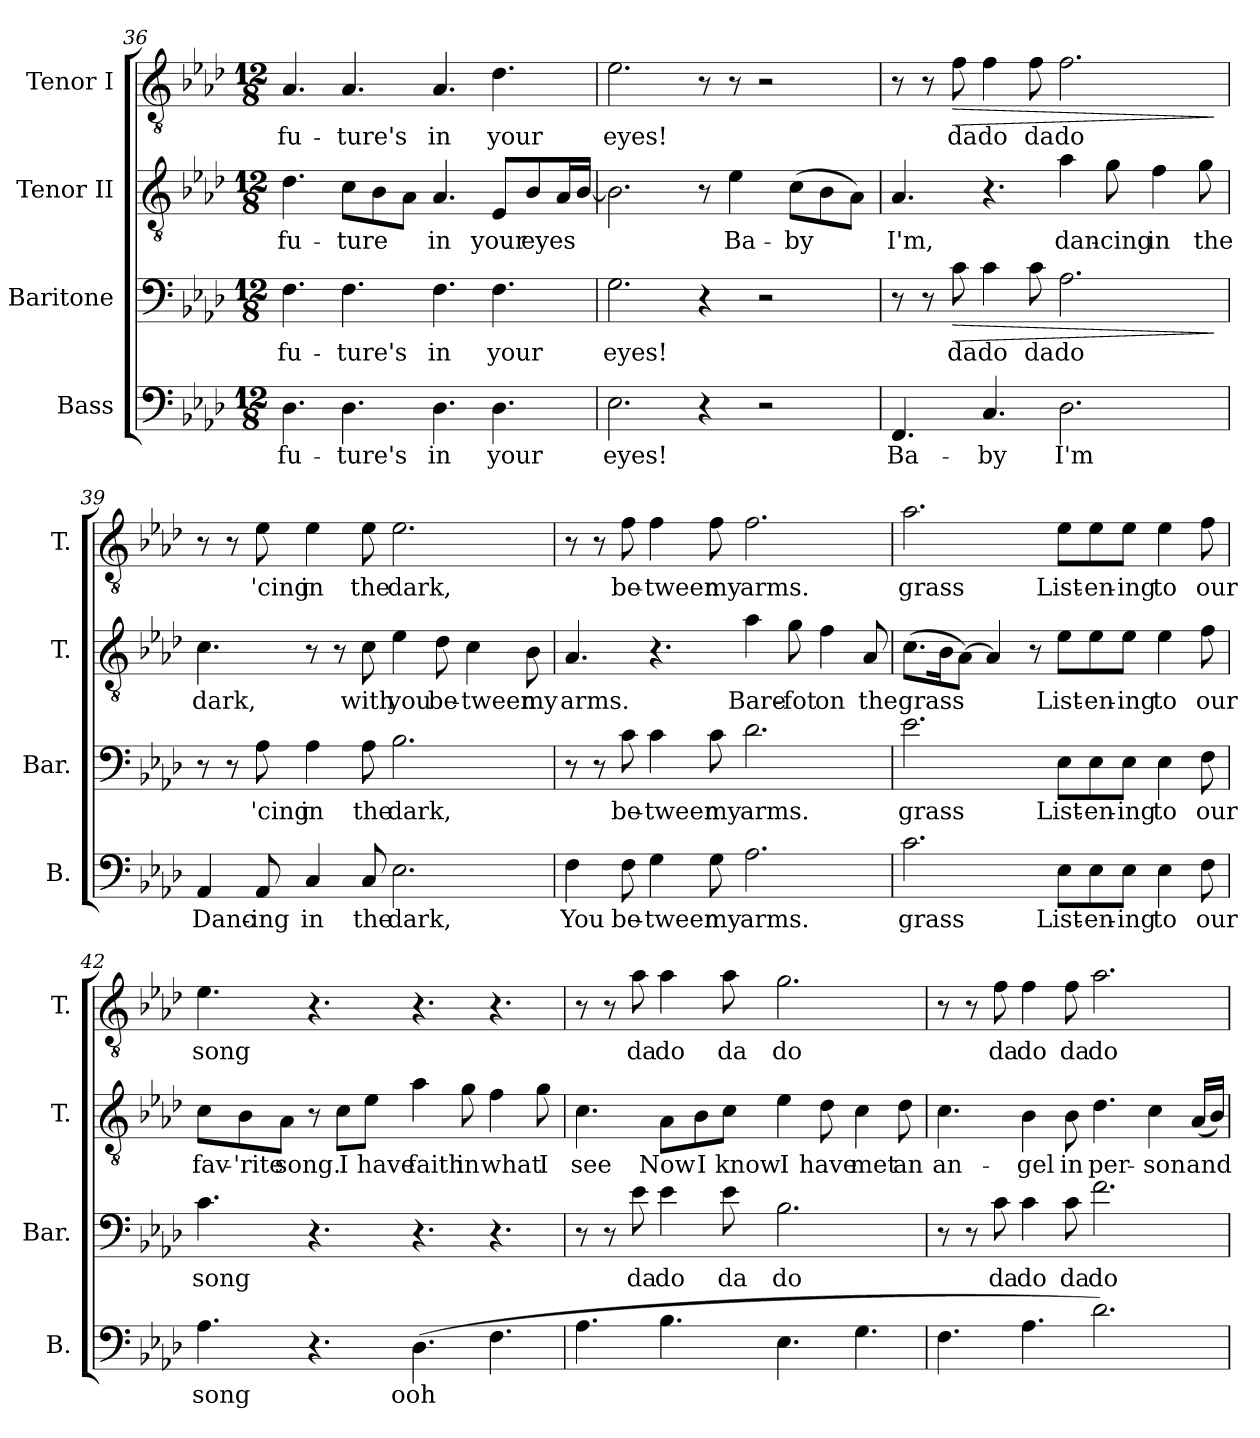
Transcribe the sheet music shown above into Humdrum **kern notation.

**kern	**text	**kern	**text	**dynam	**kern	**text	**kern	**text	**dynam
*part4	*part4	*part3	*part3	*part3	*part2	*part2	*part1	*part1	*part1
*staff4	*staff4	*staff3	*staff3	*staff3	*staff2	*staff2	*staff1	*staff1	*staff1
*I"Bass	*	*I"Baritone	*	*	*I"Tenor II	*	*I"Tenor I	*	*
*I'B.	*	*I'Bar.	*	*	*I'T.	*	*I'T.	*	*
*clefF4	*	*clefF4	*	*	*clefGv2	*	*clefGv2	*	*
*k[b-e-a-d-]	*	*k[b-e-a-d-]	*	*	*k[b-e-a-d-]	*	*k[b-e-a-d-]	*	*
*M12/8	*	*M12/8	*	*	*M12/8	*	*M12/8	*	*
=36	=36	=36	=36	=36	=36	=36	=36	=36	=36
!	!LO:LY:b	!	!LO:LY:b	!	!	!LO:LY:b	!	!LO:LY:b	!
4.D-\	fu-	4.F\	fu-	.	4.d-\	fu-	4.A-/	fu-	.
!	!LO:LY:b	!	!LO:LY:b	!	!	!LO:LY:b	!	!LO:LY:b	!
4.D-\	-ture's	4.F\	-ture's	.	8c\L	-ture	4.A-/	-ture's	.
.	.	.	.	.	8B-\	.	.	.	.
.	.	.	.	.	8A-\J	.	.	.	.
!	!LO:LY:b	!	!LO:LY:b	!	!	!LO:LY:b	!	!LO:LY:b	!
4.D-\	in	4.F\	in	.	4.A-/	in	4.A-/	in	.
!	!LO:LY:b	!	!LO:LY:b	!	!	!LO:LY:b	!	!LO:LY:b	!
4.D-\	your	4.F\	your	.	8E-/L	your	4.d-\	your	.
!	!	!	!	!	!	!LO:LY:b	!	!	!
.	.	.	.	.	8B-/	eyes	.	.	.
.	.	.	.	.	16A-/L	.	.	.	.
.	.	.	.	.	[16B-/JJ	.	.	.	.
=37	=37	=37	=37	=37	=37	=37	=37	=37	=37
!	!LO:LY:b	!	!LO:LY:b	!	!	!	!	!LO:LY:b	!
2.E-\	eyes!	2.G\	eyes!	.	2.B-\]	.	2.e-\	eyes!	.
4r	.	4r	.	.	8r	.	8r	.	.
!	!	!	!	!	!	!LO:LY:b	!	!	!
.	.	.	.	.	4e-\	Ba-	8r	.	.
2r	.	2r	.	.	.	.	2r	.	.
!	!	!	!	!	!	!LO:LY:b	!	!	!
.	.	.	.	.	(8c\L	-by	.	.	.
.	.	.	.	.	8B-\	.	.	.	.
.	.	.	.	.	8A-\J)	.	.	.	.
!!LO:LB:g=z
=38	=38	=38	=38	=38	=38	=38	=38	=38	=38
!	!LO:LY:b	!	!	!	!	!LO:LY:b	!	!	!
4.FF/	Ba-	8r	.	.	4.A-/	I'm,	8r	.	.
.	.	8r	.	.	.	.	8r	.	.
!	!	!	!LO:LY:b	!LO:HP:b	!	!	!	!LO:LY:b	!LO:HP:b
.	.	8c\	da	>	.	.	8f\	da	>
!	!LO:LY:b	!	!LO:LY:b	!	!	!	!	!LO:LY:b	!
4.C/	-by	4c\	do	.	4.r	.	4f\	do	.
!	!	!	!LO:LY:b	!	!	!	!	!LO:LY:b	!
.	.	8c\	da	.	.	.	8f\	da	.
!	!LO:LY:b	!	!LO:LY:b	!	!	!LO:LY:b	!	!LO:LY:b	!
2.D-\	I'm	2.A-\	do	.	4a-\	dan-	2.f\	do	.
!	!	!	!	!	!	!LO:LY:b	!	!	!
.	.	.	.	.	8g\	-cing	.	.	.
!	!	!	!	!	!	!LO:LY:b	!	!	!
.	.	.	.	.	4f\	in	.	.	.
!	!	!	!	!	!	!LO:LY:b	!	!	!
.	.	.	.	.	8g\	the	.	.	.
.	.	.	.	]	.	.	.	.	]
=39	=39	=39	=39	=39	=39	=39	=39	=39	=39
!	!LO:LY:b	!	!	!	!	!LO:LY:b	!	!	!
4AA-/	Danc-	8r	.	.	4.c\	dark,	8r	.	.
.	.	8r	.	.	.	.	8r	.	.
!	!LO:LY:b	!	!LO:LY:b	!	!	!	!	!LO:LY:b	!
8AA-/	-ing	8A-\	'cing	.	.	.	8e-\	'cing	.
!	!LO:LY:b	!	!LO:LY:b	!	!	!	!	!LO:LY:b	!
4C/	in	4A-\	in	.	8r	.	4e-\	in	.
.	.	.	.	.	8r	.	.	.	.
!	!LO:LY:b	!	!LO:LY:b	!	!	!LO:LY:b	!	!LO:LY:b	!
8C/	the	8A-\	the	.	8c\	with	8e-\	the	.
!	!LO:LY:b	!	!LO:LY:b	!	!	!LO:LY:b	!	!LO:LY:b	!
2.E-\	dark,	2.B-\	dark,	.	4e-\	you	2.e-\	dark,	.
!	!	!	!	!	!	!LO:LY:b	!	!	!
.	.	.	.	.	8d-\	be-	.	.	.
!	!	!	!	!	!	!LO:LY:b	!	!	!
.	.	.	.	.	4c\	-tween	.	.	.
!	!	!	!	!	!	!LO:LY:b	!	!	!
.	.	.	.	.	8B-\	my	.	.	.
=40	=40	=40	=40	=40	=40	=40	=40	=40	=40
!	!LO:LY:b	!	!	!	!	!LO:LY:b	!	!	!
4F\	You	8r	.	.	4.A-/	arms.	8r	.	.
.	.	8r	.	.	.	.	8r	.	.
!	!LO:LY:b	!	!LO:LY:b	!	!	!	!	!LO:LY:b	!
8F\	be-	8c\	be-	.	.	.	8f\	be-	.
!	!LO:LY:b	!	!LO:LY:b	!	!	!	!	!LO:LY:b	!
4G\	-tween	4c\	-tween	.	4.r	.	4f\	-tween	.
!	!LO:LY:b	!	!LO:LY:b	!	!	!	!	!LO:LY:b	!
8G\	my	8c\	my	.	.	.	8f\	my	.
!	!LO:LY:b	!	!LO:LY:b	!	!	!LO:LY:b	!	!LO:LY:b	!
2.A-\	arms.	2.d-\	arms.	.	4a-\	Bare-	2.f\	arms.	.
!	!	!	!	!	!	!LO:LY:b	!	!	!
.	.	.	.	.	8g\	-fot	.	.	.
!	!	!	!	!	!	!LO:LY:b	!	!	!
.	.	.	.	.	4f\	on	.	.	.
!	!	!	!	!	!	!LO:LY:b	!	!	!
.	.	.	.	.	8A-/	the	.	.	.
=41	=41	=41	=41	=41	=41	=41	=41	=41	=41
!	!LO:LY:b	!	!LO:LY:b	!	!	!LO:LY:b	!	!LO:LY:b	!
2.c\	grass	2.e-\	grass	.	(8.c\L	grass	2.a-\	grass	.
.	.	.	.	.	16B-\K	.	.	.	.
.	.	.	.	.	[8A-\J)	.	.	.	.
.	.	.	.	.	4A-/]	.	.	.	.
.	.	.	.	.	8r	.	.	.	.
!	!LO:LY:b	!	!LO:LY:b	!	!	!LO:LY:b	!	!LO:LY:b	!
8E-\L	List-	8E-\L	List-	.	8e-\L	List-	8e-\L	List-	.
!	!LO:LY:b	!	!LO:LY:b	!	!	!LO:LY:b	!	!LO:LY:b	!
8E-\	-en-	8E-\	-en-	.	8e-\	-en-	8e-\	-en-	.
!	!LO:LY:b	!	!LO:LY:b	!	!	!LO:LY:b	!	!LO:LY:b	!
8E-\J	-ing	8E-\J	-ing	.	8e-\J	-ing	8e-\J	-ing	.
!	!LO:LY:b	!	!LO:LY:b	!	!	!LO:LY:b	!	!LO:LY:b	!
4E-\	to	4E-\	to	.	4e-\	to	4e-\	to	.
!	!LO:LY:b	!	!LO:LY:b	!	!	!LO:LY:b	!	!LO:LY:b	!
8F\	our	8F\	our	.	8f\	our	8f\	our	.
!!LO:LB:g=z
=42	=42	=42	=42	=42	=42	=42	=42	=42	=42
!	!LO:LY:b	!	!LO:LY:b	!	!	!LO:LY:b	!	!LO:LY:b	!
4.A-\	song	4.c\	song	.	8c\L	fav-	4.e-\	song	.
!	!	!	!	!	!	!LO:LY:b	!	!	!
.	.	.	.	.	8B-\	-'rite	.	.	.
!	!	!	!	!	!	!LO:LY:b	!	!	!
.	.	.	.	.	8A-\J	song.	.	.	.
4.r	.	4.r	.	.	8r	.	4.r	.	.
!	!	!	!	!	!	!LO:LY:b	!	!	!
.	.	.	.	.	8c\L	I	.	.	.
!	!	!	!	!	!	!LO:LY:b	!	!	!
.	.	.	.	.	8e-\J	have	.	.	.
!	!LO:LY:b	!	!	!	!	!LO:LY:b	!	!	!
(4.D-\	ooh	4.r	.	.	4a-\	faith	4.r	.	.
!	!	!	!	!	!	!LO:LY:b	!	!	!
.	.	.	.	.	8g\	in	.	.	.
!	!	!	!	!	!	!LO:LY:b	!	!	!
4.F\	.	4.r	.	.	4f\	what	4.r	.	.
!	!	!	!	!	!	!LO:LY:b	!	!	!
.	.	.	.	.	8g\	I	.	.	.
=43	=43	=43	=43	=43	=43	=43	=43	=43	=43
!	!	!	!	!	!	!LO:LY:b	!	!	!
4.A-\	.	8r	.	.	4.c\	see	8r	.	.
.	.	8r	.	.	.	.	8r	.	.
!	!	!	!LO:LY:b	!	!	!	!	!LO:LY:b	!
.	.	8e-\	da	.	.	.	8a-\	da	.
!	!	!	!LO:LY:b	!	!	!LO:LY:b	!	!LO:LY:b	!
4.B-\	.	4e-\	do	.	8A-\L	Now	4a-\	do	.
!	!	!	!	!	!	!LO:LY:b	!	!	!
.	.	.	.	.	8B-\	I	.	.	.
!	!	!	!LO:LY:b	!	!	!LO:LY:b	!	!LO:LY:b	!
.	.	8e-\	da	.	8c\J	know	8a-\	da	.
!	!	!	!LO:LY:b	!	!	!LO:LY:b	!	!LO:LY:b	!
4.E-\	.	2.B-\	do	.	4e-\	I	2.g\	do	.
!	!	!	!	!	!	!LO:LY:b	!	!	!
.	.	.	.	.	8d-\	have	.	.	.
!	!	!	!	!	!	!LO:LY:b	!	!	!
4.G\	.	.	.	.	4c\	met	.	.	.
!	!	!	!	!	!	!LO:LY:b	!	!	!
.	.	.	.	.	8d-\	an	.	.	.
=44	=44	=44	=44	=44	=44	=44	=44	=44	=44
!	!	!	!	!	!	!LO:LY:b	!	!	!
4.F\	.	8r	.	.	4.c\	an-	8r	.	.
.	.	8r	.	.	.	.	8r	.	.
!	!	!	!LO:LY:b	!	!	!	!	!LO:LY:b	!
.	.	8c\	da	.	.	.	8f\	da	.
!	!	!	!LO:LY:b	!	!	!LO:LY:b	!	!LO:LY:b	!
4.A-\	.	4c\	do	.	4B-\	gel	4f\	do	.
!	!	!	!LO:LY:b	!	!	!LO:LY:b	!	!LO:LY:b	!
.	.	8c\	da	.	8B-\	in	8f\	da	.
!	!	!	!LO:LY:b	!	!	!LO:LY:b	!	!LO:LY:b	!
2.d-\)	.	2.f\	do	.	4.d-\	per-	2.a-\	do	.
!	!	!	!	!	!	!LO:LY:b	!	!	!
.	.	.	.	.	4c\	-son	.	.	.
!	!	!	!	!	!	!LO:LY:b	!	!	!
.	.	.	.	.	(16A-/LL	-and	.	.	.
.	.	.	.	.	16B-/JJ)	.	.	.	.
=	=	=	=	=	=	=	=	=	=
*-	*-	*-	*-	*-	*-	*-	*-	*-	*-
